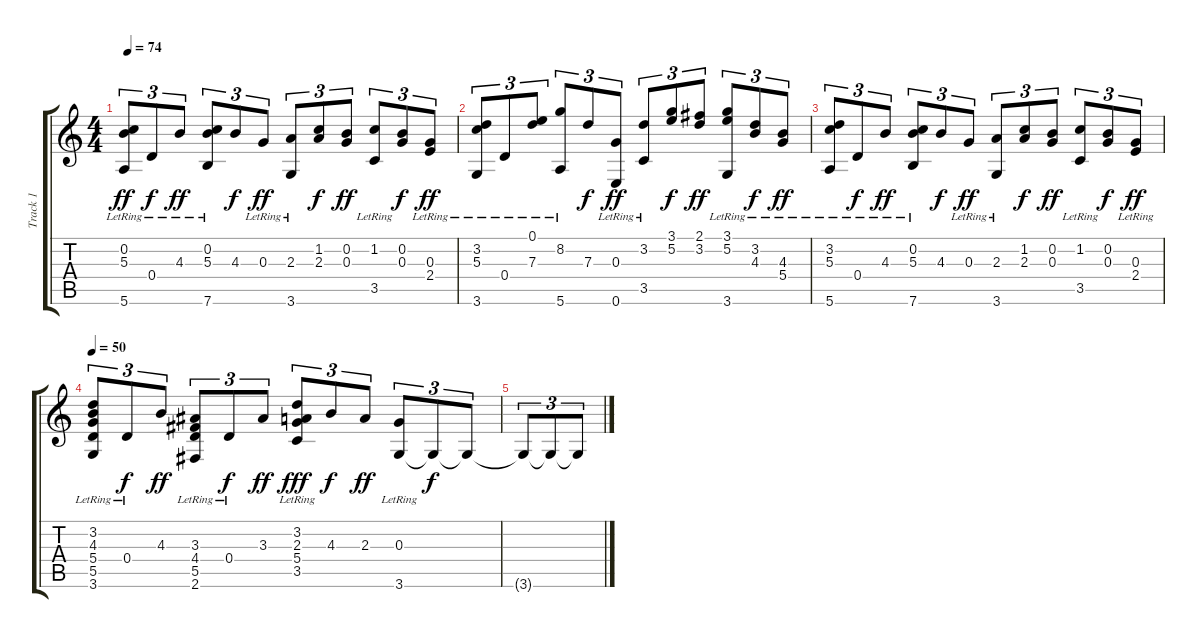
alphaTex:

\track ("Track 1" "Track 1") {instrument acousticguitarnylon}
\staff {score tabs}
\tuning (E4 B3 G3 D3 A2 E2) {hide}
\ts (4 4)
\tempo 74
\clef g2
\ks c
(0.2 5.3{lr} 5.6{lr}).8{tu (3 2) dy ff} 0.4{lr}.8{tu (3 2) dy f} 4.3{lr}.8{tu (3 2) dy ff} (0.2{lr} 5.3 7.6{lr}).8{tu (3 2)} 4.3.8{tu (3 2) dy f} 0.3{lr}.8{tu (3 2) dy ff} (2.3{lr} 3.6{lr}).8{tu (3 2)} (1.2 2.3).8{tu (3 2) dy f} (0.2 0.3).8{tu (3 2) dy ff} (1.2{lr} 3.5{lr}).8{tu (3 2)} (0.2 0.3).8{tu (3 2) dy f} (0.3{lr} 2.4).8{tu (3 2) dy ff} |
(3.2{lr} 5.3{lr} 3.6{lr}).8{tu (3 2)} 0.4{lr}.8{tu (3 2)} (0.1 7.3{lr}).8{tu (3 2)} (8.2{lr} 5.6{lr}).8{tu (3 2)} 7.3.8{tu (3 2) dy f} (0.3{lr} 0.6{lr}).8{tu (3 2) dy ff} (3.2 3.5{lr}).8{tu (3 2)} (3.1 5.2).8{tu (3 2) dy f} (2.1 3.2).8{tu (3 2) dy ff} (3.1{lr} 5.2 3.6{lr}).8{tu (3 2)} (3.2{lr} 4.3{lr}).8{tu (3 2) dy f} (4.3{lr} 5.4{lr}).8{tu (3 2) dy ff} |
(3.2 5.3{lr} 5.6{lr}).8{tu (3 2)} 0.4{lr}.8{tu (3 2) dy f} 4.3{lr}.8{tu (3 2) dy ff} (0.2 5.3 7.6{lr}).8{tu (3 2)} 4.3.8{tu (3 2) dy f} 0.3{lr}.8{tu (3 2) dy ff} (2.3{lr} 3.6{lr}).8{tu (3 2)} (1.2 2.3).8{tu (3 2) dy f} (0.2 0.3).8{tu (3 2) dy ff} (1.2{lr} 3.5{lr}).8{tu (3 2)} (0.2 0.3).8{tu (3 2) dy f} (0.3{lr} 2.4).8{tu (3 2) dy ff} |
\tempo 50
(3.2{lr} 4.3{lr} 5.4{lr} 5.5{lr} 3.6{lr}).8{tu (3 2)} 0.4{lr}.8{tu (3 2) dy f} 4.3.8{tu (3 2) dy ff} (3.3{lr} 4.4{lr} 5.5{lr} 2.6{lr}).8{tu (3 2)} 0.4{lr}.8{tu (3 2) dy f} 3.3.8{tu (3 2) dy ff} (3.2{lr} 2.3{lr} 5.4{lr} 3.5{lr}).8{tu (3 2) dy fff} 4.3.8{tu (3 2) dy f} 2.3.8{tu (3 2) dy ff} (0.3{lr} 3.6{lr}).8{tu (3 2)} 3.6{t}.8{tu (3 2) dy f} 3.6{t}.8{tu (3 2)} |
3.6{t}.8{tu (3 2)} 3.6{t}.8{tu (3 2)} 3.6{t}.8{tu (3 2)}
